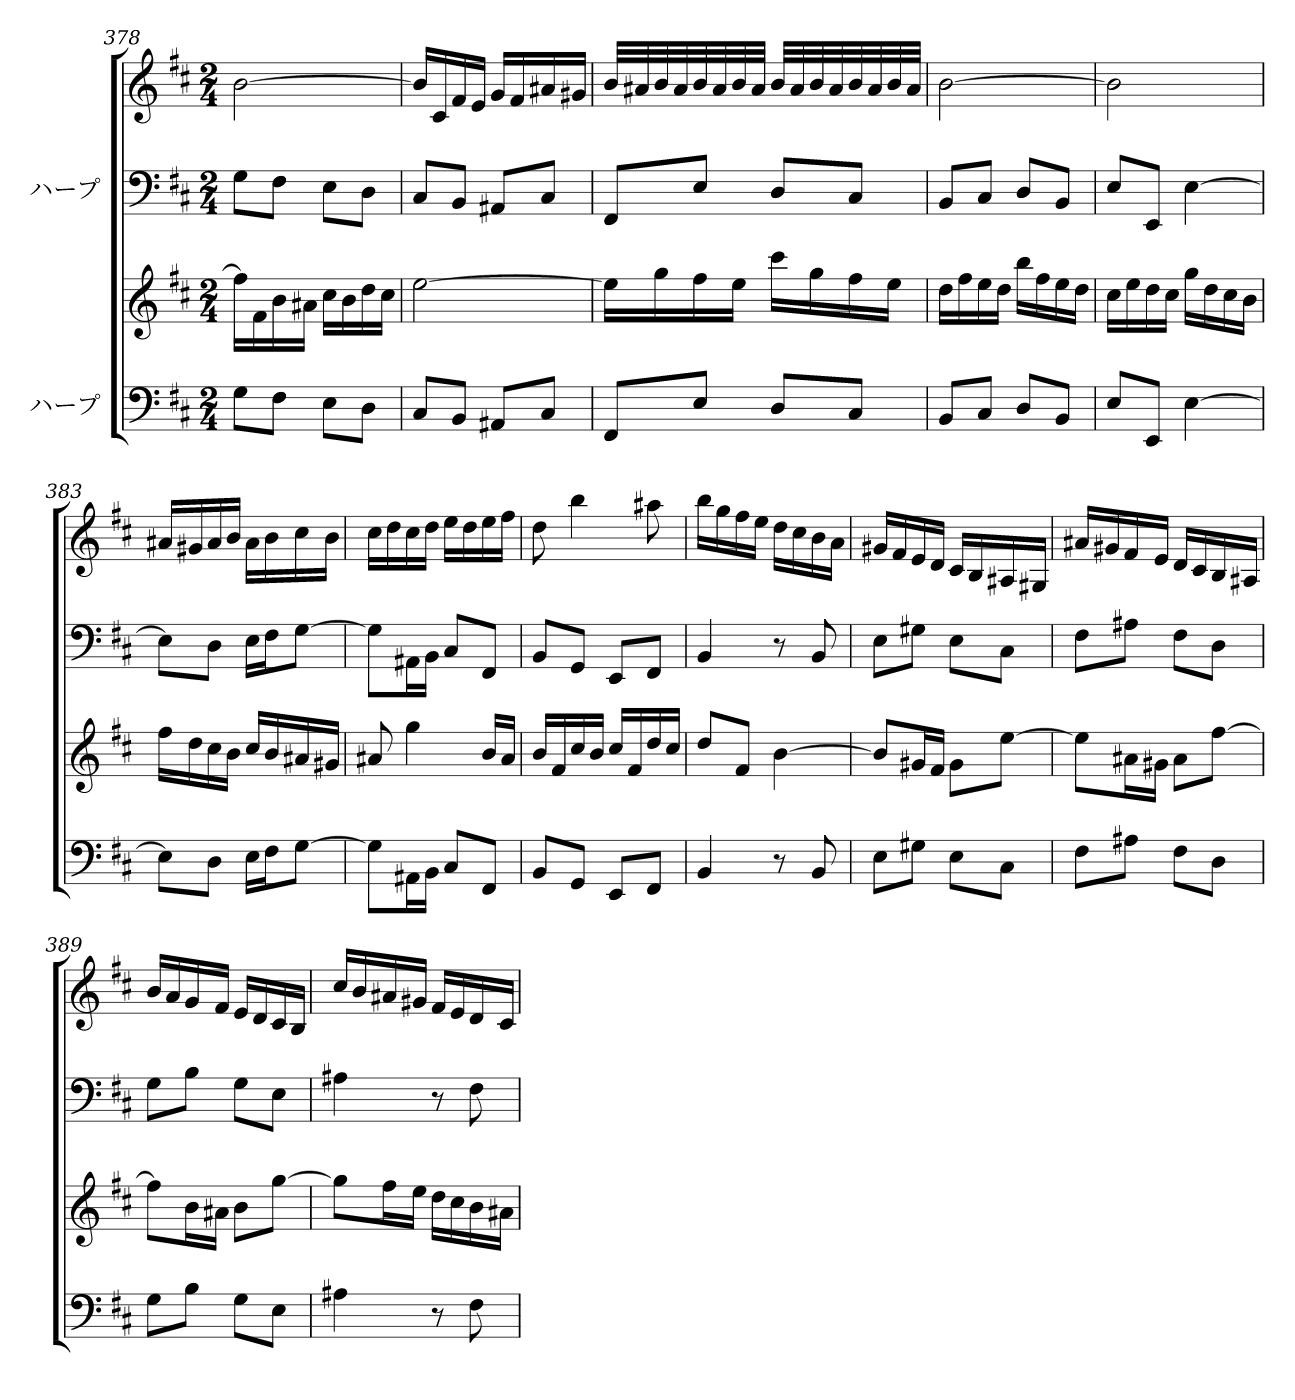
**kern	**kern	**kern	**kern
*part2	*part2	*part1	*part1
*staff4	*staff3	*staff2	*staff1
*I"ハープ	*	*I"ハープ	*
*clefF4	*clefG2	*clefF4	*clefG2
*k[f#c#]	*k[f#c#]	*k[f#c#]	*k[f#c#]
*M2/4	*M2/4	*M2/4	*M2/4
=378	=378	=378	=378
8G\L	16ff#\LL]	8G\L	[2b\
.	16f#\	.	.
8F#\J	16b\	8F#\J	.
.	16a#X\JJ	.	.
8E\L	16cc#\LL	8E\L	.
.	16b\	.	.
8D\J	16dd\	8D\J	.
.	16cc#\JJ	.	.
=379	=379	=379	=379
8C#/L	[2ee\	8C#/L	16b/LL]
.	.	.	16c#/
8BB/J	.	8BB/J	16f#/
.	.	.	16e/JJ
8AA#X/L	.	8AA#X/L	16g/LL
.	.	.	16f#/
8C#/J	.	8C#/J	16a#X/
.	.	.	16g#X/JJ
=380	=380	=380	=380
8FF#/L	16ee\LL]	8FF#/L	32b/LLL
.	.	.	32a#X/
.	16gg\	.	32b/
.	.	.	32a#/
8E/J	16ff#\	8E/J	32b/
.	.	.	32a#/
.	16ee\JJ	.	32b/
.	.	.	32a#/JJJ
8D/L	16ccc#\LL	8D/L	32b/LLL
.	.	.	32a#/
.	16gg\	.	32b/
.	.	.	32a#/
8C#/J	16ff#\	8C#/J	32b/
.	.	.	32a#/
.	16ee\JJ	.	32b/
.	.	.	32a#/JJJ
!!LO:LB:g=z
=381	=381	=381	=381
8BB/L	16dd\LL	8BB/L	[2b\
.	16ff#\	.	.
8C#/J	16ee\	8C#/J	.
.	16dd\JJ	.	.
8D/L	16bb\LL	8D/L	.
.	16ff#\	.	.
8BB/J	16ee\	8BB/J	.
.	16dd\JJ	.	.
=382	=382	=382	=382
8E/L	16cc#\LL	8E/L	2b\]
.	16ee\	.	.
8EE/J	16dd\	8EE/J	.
.	16cc#\JJ	.	.
[4E\	16gg\LL	[4E\	.
.	16dd\	.	.
.	16cc#\	.	.
.	16b\JJ	.	.
=383	=383	=383	=383
8E\L]	16ff#\LL	8E\L]	16a#X/LL
.	16dd\	.	16g#X/
8D\J	16cc#\	8D\J	16a#/
.	16b\JJ	.	16b/JJ
16E\LL	16cc#/LL	16E\LL	16a#\LL
16F#\J	16b/	16F#\J	16b\
[8G\J	16a#X/	[8G\J	16cc#\
.	16g#X/JJ	.	16b\JJ
=384	=384	=384	=384
8G\L]	8a#X/	8G\L]	16cc#\LL
.	.	.	16dd\
16AA#X\L	4gg\	16AA#X\L	16cc#\
16BB\JJ	.	16BB\JJ	16dd\JJ
8C#/L	.	8C#/L	16ee\LL
.	.	.	16dd\
8FF#/J	16b/LL	8FF#/J	16ee\
.	16a#/JJ	.	16ff#\JJ
=385	=385	=385	=385
8BB/L	16b/LL	8BB/L	8dd\
.	16f#/	.	.
8GG/J	16cc#/	8GG/J	4bb\
.	16b/JJ	.	.
8EE/L	16cc#/LL	8EE/L	.
.	16f#/	.	.
8FF#/J	16dd/	8FF#/J	8aa#X\
.	16cc#/JJ	.	.
!!LO:LB:g=z
=386	=386	=386	=386
4BB/	8dd/L	4BB/	16bb\LL
.	.	.	16gg\
.	8f#/J	.	16ff#\
.	.	.	16ee\JJ
8r	[4b\	8r	16dd\LL
.	.	.	16cc#\
8BB/	.	8BB/	16b\
.	.	.	16a\JJ
=387	=387	=387	=387
8E\L	8b/L]	8E\L	16g#X/LL
.	.	.	16f#/
8G#X\J	16g#X/L	8G#X\J	16e/
.	16f#/JJ	.	16d/JJ
8E\L	8g#\L	8E\L	16c#/LL
.	.	.	16B/
8C#\J	[8ee\J	8C#\J	16A#X/
.	.	.	16G#X/JJ
=388	=388	=388	=388
8F#\L	8ee\L]	8F#\L	16a#X/LL
.	.	.	16g#X/
8A#X\J	16a#X\L	8A#X\J	16f#/
.	16g#X\JJ	.	16e/JJ
8F#\L	8a#\L	8F#\L	16d/LL
.	.	.	16c#/
8D\J	[8ff#\J	8D\J	16B/
.	.	.	16A#X/JJ
=389	=389	=389	=389
8G\L	8ff#\L]	8G\L	16b/LL
.	.	.	16a/
8B\J	16b\L	8B\J	16g/
.	16a#X\JJ	.	16f#/JJ
8G\L	8b\L	8G\L	16e/LL
.	.	.	16d/
8E\J	[8gg\J	8E\J	16c#/
.	.	.	16B/JJ
!!LO:PB:g=z
=390	=390	=390	=390
4A#X\	8gg\L]	4A#X\	16cc#/LL
.	.	.	16b/
.	16ff#\L	.	16a#X/
.	16ee\JJ	.	16g#X/JJ
8r	16dd\LL	8r	16f#/LL
.	16cc#\	.	16e/
8F#\	16b\	8F#\	16d/
.	16a#X\JJ	.	16c#/JJ
=	=	=	=
*-	*-	*-	*-
